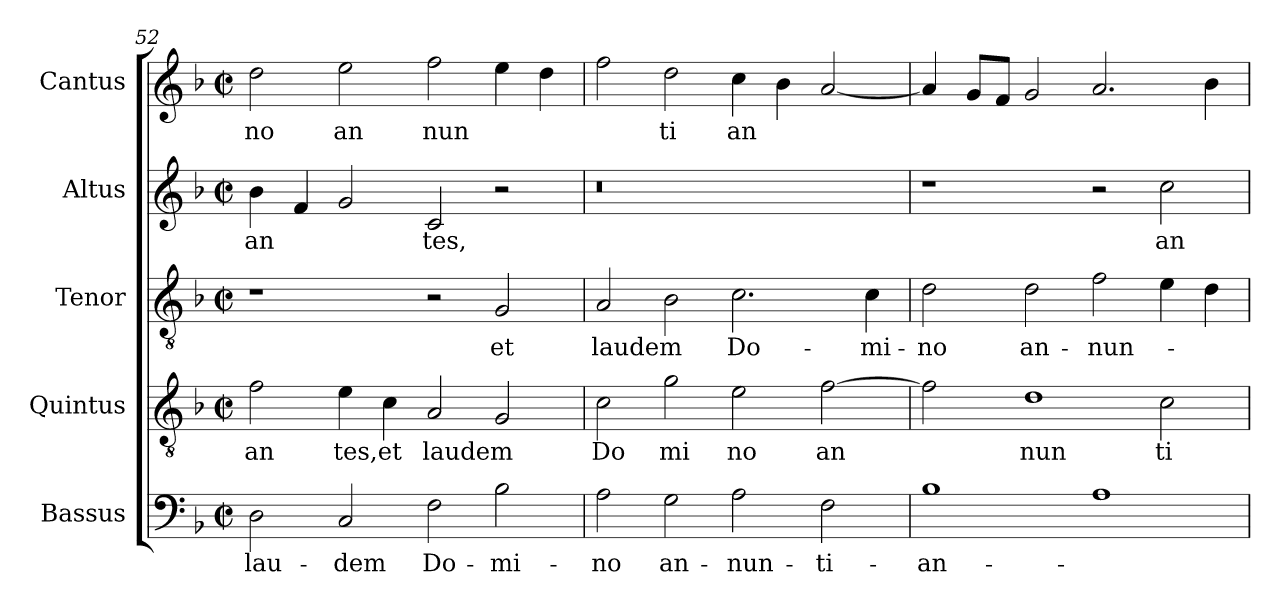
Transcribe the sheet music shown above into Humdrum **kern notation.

**kern	**text	**kern	**text	**kern	**text	**kern	**text	**kern	**text
*part5	*part5	*part4	*part4	*part3	*part3	*part2	*part2	*part1	*part1
*staff5	*staff5	*staff4	*staff4	*staff3	*staff3	*staff2	*staff2	*staff1	*staff1
*I"Bassus	*	*I"Quintus	*	*I"Tenor	*	*I"Altus	*	*I"Cantus	*
*clefF4	*	*clefGv2	*	*clefGv2	*	*clefG2	*	*clefG2	*
*k[b-]	*	*k[b-]	*	*k[b-]	*	*k[b-]	*	*k[b-]	*
*F:	*	*F:	*	*F:	*	*F:	*	*F:	*
*M2/2	*	*M2/2	*	*M2/2	*	*M2/2	*	*M2/2	*
*met(c|)	*	*met(c|)	*	*met(c|)	*	*met(c|)	*	*met(c|)	*
=52	=52	=52	=52	=52	=52	=52	=52	=52	=52
!	!LO:LY:b:cj	!	!LO:LY:b:cj	!	!	!	!LO:LY:b	!	!LO:LY:b:cj
2D\	lau-	2f\	an	1r	.	4b-\	an	2dd\	no
.	.	.	.	.	.	4f/	.	.	.
!	!LO:LY:b:cj	!	!LO:LY:b:cj	!	!	!	!	!	!LO:LY:b:cj
2C/	-dem	4e\	tes,	.	.	2g/	.	2ee\	an
!	!	!	!LO:LY:b:cj	!	!	!	!	!	!
.	.	4c\	et	.	.	.	.	.	.
!	!LO:LY:b:cj	!	!LO:LY:b	!	!	!	!LO:LY:b:cj	!	!LO:LY:b
2F\	Do-	2A/	laudem	2r	.	2c/	tes,	2ff\	nun
!	!LO:LY:b:cj	!	!	!	!LO:LY:b:cj	!	!	!	!
2B-\	-mi-	2G/	.	2G/	et	2r	.	4ee\	.
.	.	.	.	.	.	.	.	4dd\	.
=53	=53	=53	=53	=53	=53	=53	=53	=53	=53
!	!LO:LY:b:cj	!	!LO:LY:b:cj	!	!LO:LY:b	!	!	!	!
2A\	-no	2c\	Do	2A/	laudem	0r	.	2ff\	.
!	!LO:LY:b:cj	!	!LO:LY:b:cj	!	!	!	!	!	!LO:LY:b:cj
2G\	an-	2g\	mi	2B-\	.	.	.	2dd\	ti
!	!LO:LY:b:cj	!	!LO:LY:b:cj	!	!LO:LY:b:cj	!	!	!	!LO:LY:b
2A\	-nun-	2e\	no	2.c\	Do-	.	.	4cc\	an
.	.	.	.	.	.	.	.	4b-\	.
!	!LO:LY:b:cj	!	!LO:LY:b:cj	!	!	!	!	!	!
2F\	-ti-	[>2f\	an	.	.	.	.	[<2a/	.
!	!	!	!	!	!LO:LY:b:cj	!	!	!	!
.	.	.	.	4c\	-mi-	.	.	.	.
=54	=54	=54	=54	=54	=54	=54	=54	=54	=54
!	!LO:LY:b:cj	!	!	!	!LO:LY:b:cj	!	!	!	!
1B-	-an-	2f\]	.	2d\	-no	1r	.	4a/]	.
.	.	.	.	.	.	.	.	8g/L	.
.	.	.	.	.	.	.	.	8f/J	.
!	!	!	!LO:LY:b:cj	!	!LO:LY:b:cj	!	!	!	!
.	.	1d	nun	2d\	an-	.	.	2g/	.
!	!	!	!	!	!LO:LY:b	!	!	!	!
1A	.	.	.	2f\	-nun-	2r	.	2.a/	.
!	!	!	!LO:LY:b:cj	!	!	!	!LO:LY:b:cj	!	!
.	.	2c\	ti	4e\	.	2cc\	an	.	.
.	.	.	.	4d\	.	.	.	4b-\	.
=	=	=	=	=	=	=	=	=	=
*-	*-	*-	*-	*-	*-	*-	*-	*-	*-
